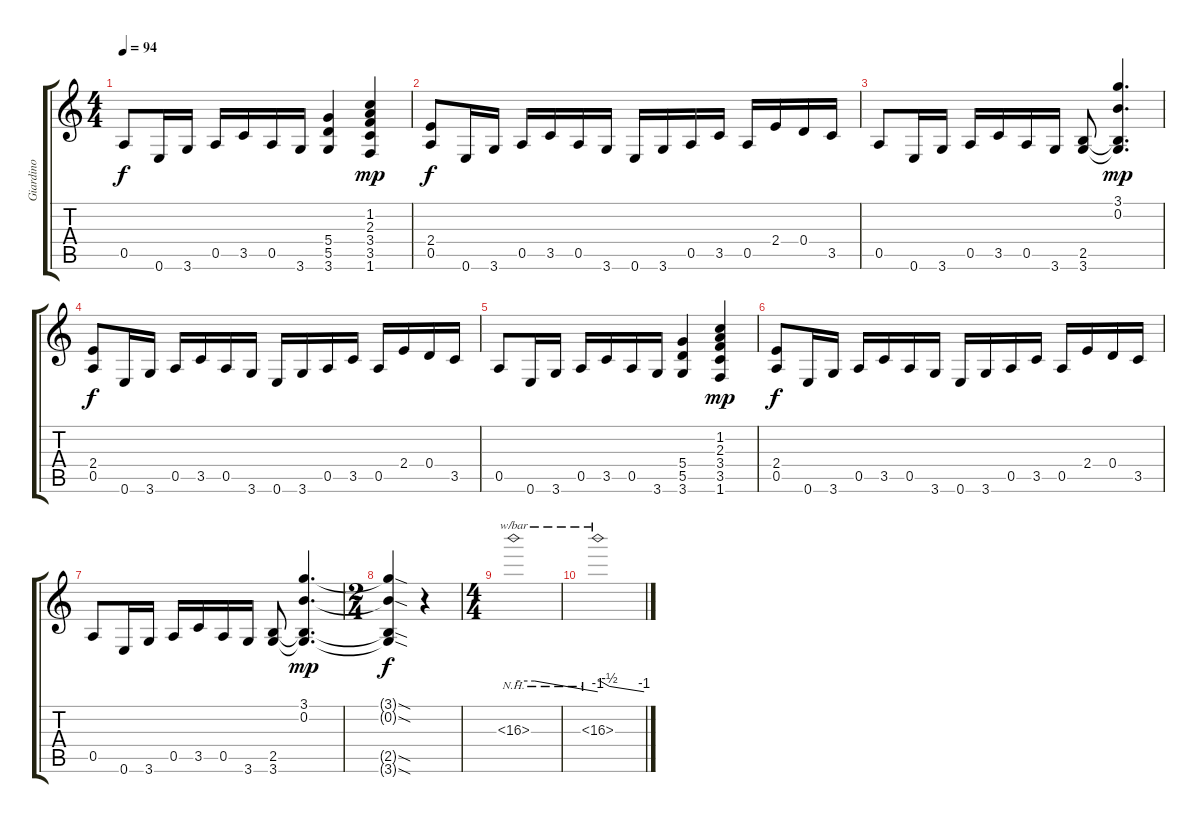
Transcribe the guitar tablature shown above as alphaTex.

\track ("Giardino" "Giardino") {instrument distortionguitar}
\staff {score tabs}
\tuning (E4 B3 G3 D3 A2 E2) {hide}
\ts (4 4)
\tempo 94
\clef g2
\ks c
0.5.8{dy f} 0.6.16 3.6.16 0.5.16 3.5.16 0.5.16 3.6.16 (5.4 5.5 3.6).4 (1.2 2.3 3.4 3.5 1.6).4{dy mp} |
(2.4 0.5).8{dy f} 0.6.16 3.6.16 0.5.16 3.5.16 0.5.16 3.6.16 0.6.16 3.6.16 0.5.16 3.5.16 0.5.16 2.4.16 0.4.16 3.5.16 |
0.5.8 0.6.16 3.6.16 0.5.16 3.5.16 0.5.16 3.6.16 (2.5 3.6).8 (3.1 0.2 2.5{t} 3.6{t}).4{d dy mp} |
(2.4 0.5).8{dy f} 0.6.16 3.6.16 0.5.16 3.5.16 0.5.16 3.6.16 0.6.16 3.6.16 0.5.16 3.5.16 0.5.16 2.4.16 0.4.16 3.5.16 |
0.5.8 0.6.16 3.6.16 0.5.16 3.5.16 0.5.16 3.6.16 (5.4 5.5 3.6).4 (1.2 2.3 3.4 3.5 1.6).4{dy mp} |
(2.4 0.5).8{dy f} 0.6.16 3.6.16 0.5.16 3.5.16 0.5.16 3.6.16 0.6.16 3.6.16 0.5.16 3.5.16 0.5.16 2.4.16 0.4.16 3.5.16 |
0.5.8 0.6.16 3.6.16 0.5.16 3.5.16 0.5.16 3.6.16 (2.5 3.6).8 (3.1 0.2 2.5{t} 3.6{t}).4{d dy mp} |
\ts (2 4)
(3.1{sod t} 0.2{sod t} 2.5{sod t} 3.6{sod t}).4{dy f} r.4 |
\ts (4 4)
16.3{nh}.1{tbe (custom default 0 0 15 0 60 -4)} |
16.3{nh}.1{tbe (custom default 0 0 3 0 15 -2 60 -4)}
